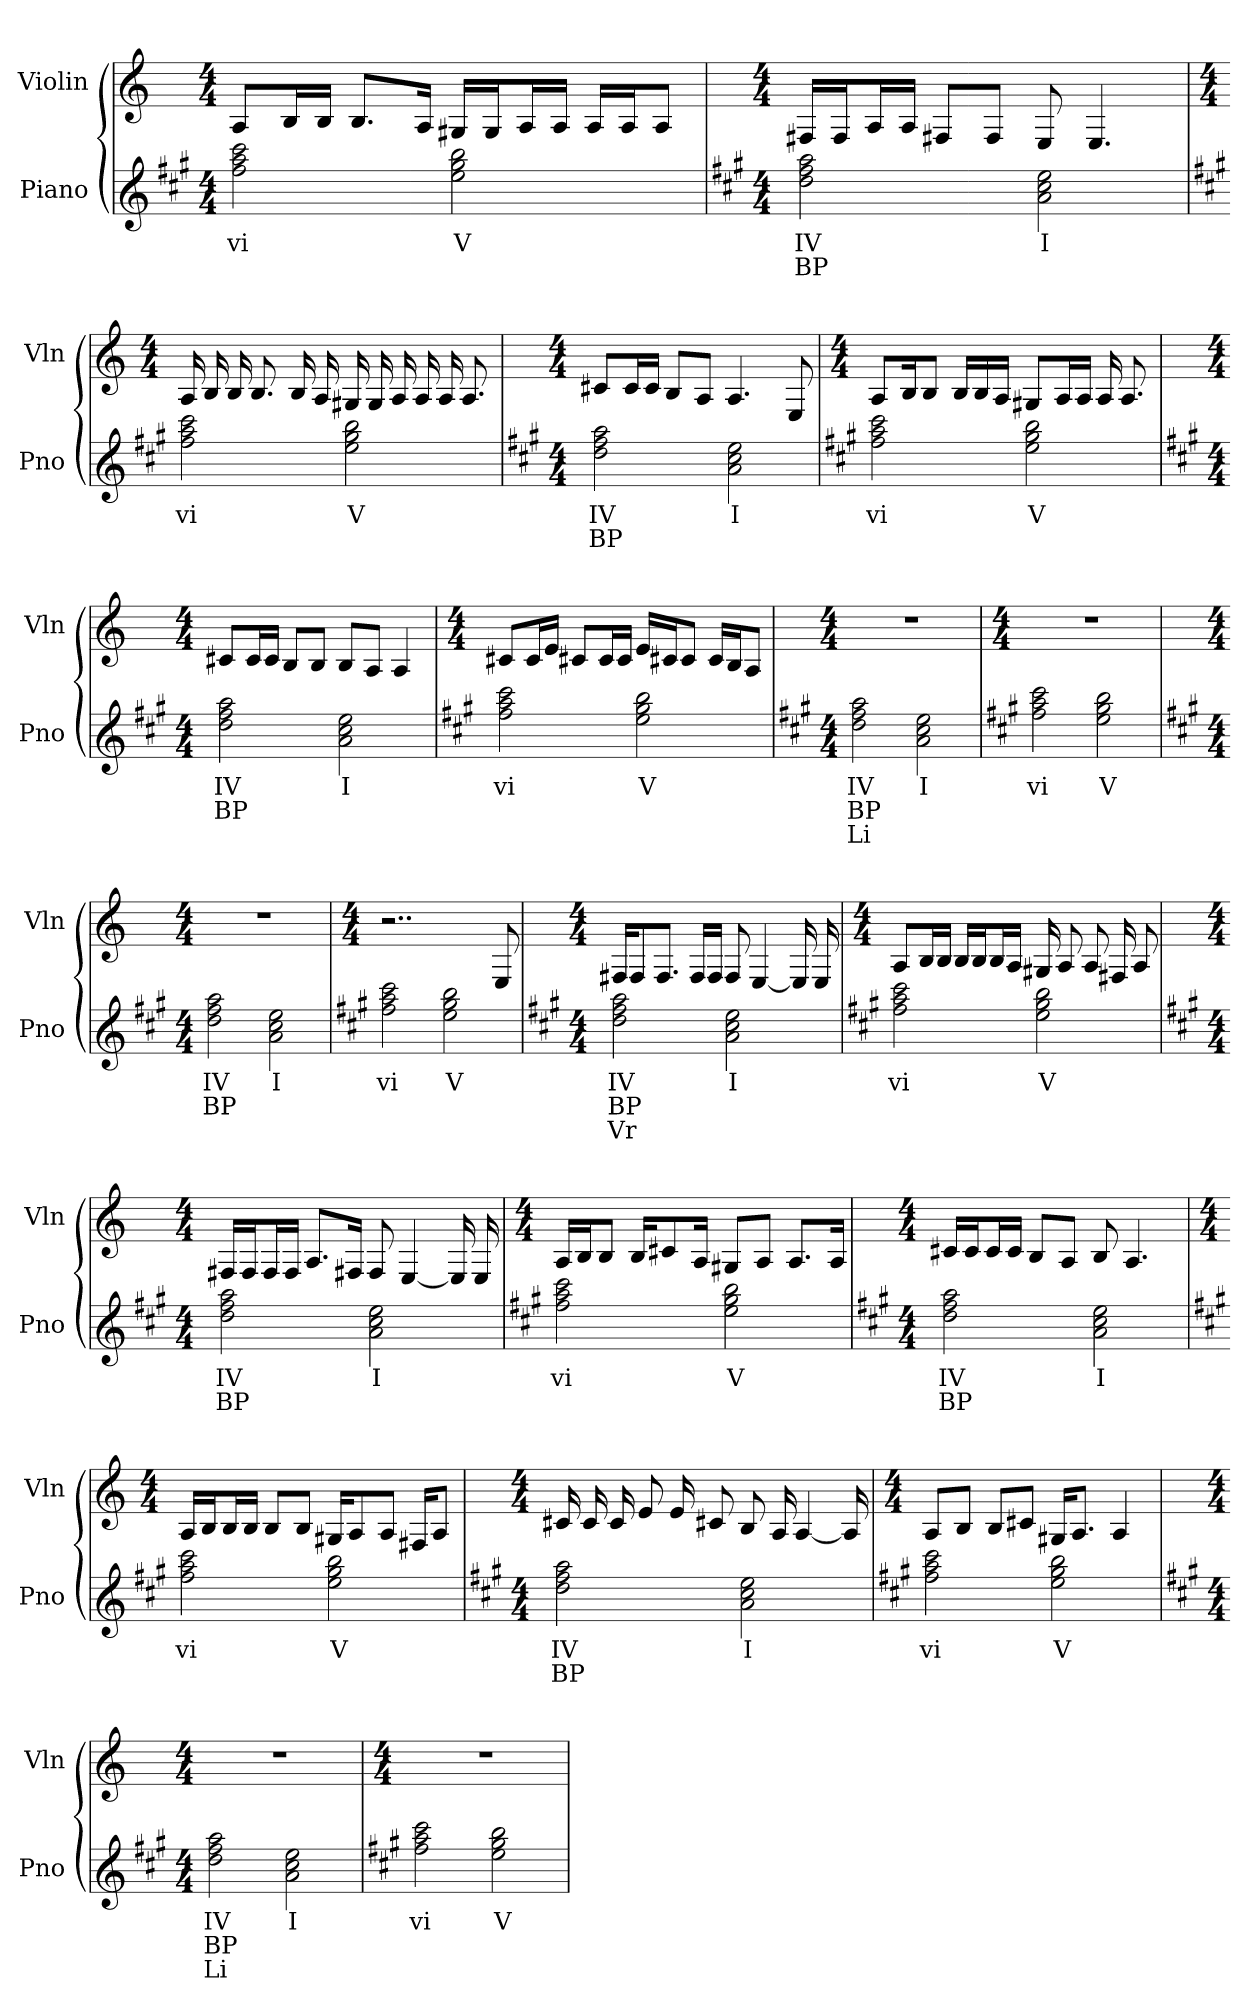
**kern	**text	**text	**text	**kern
*part2	*part2	*part2	*part2	*part1
*staff2	*staff2	*staff2	*staff2	*staff1
*I"Piano	*	*	*	*I"Violin
*I'Pno	*	*	*	*I'Vln
*k[f#c#g#]	*	*	*	*
*A:	*	*	*	*
*M4/4	*	*	*	*M4/4
=	=	=	=	=
2ff# 2aa 2ccc#	vi	.	.	8AL
.	.	.	.	16BL
.	.	.	.	16BJJ
.	.	.	.	8.BL
.	.	.	.	16AJk
2ee 2gg# 2bb	V	.	.	16G#XLL
.	.	.	.	16G#J
.	.	.	.	16AL
.	.	.	.	16AJJ
.	.	.	.	16ALL
.	.	.	.	16AJ
.	.	.	.	8AJ
=	=	=	=	=
*k[f#c#g#]	*	*	*	*
*A:	*	*	*	*
*M4/4	*	*	*	*M4/4
2dd 2ff# 2aa	IV	BP	.	16F#XLL
.	.	.	.	16F#J
.	.	.	.	16AL
.	.	.	.	16AJJ
.	.	.	.	8F#XL
.	.	.	.	8F#J
2a 2cc# 2ee	I	.	.	8E
.	.	.	.	4.E
=	=	=	=	=
*k[f#c#g#]	*	*	*	*
*A:	*	*	*	*
*	*	*	*	*M4/4
2ff# 2aa 2ccc#	vi	.	.	16ALL
.	.	.	.	16BJ
.	.	.	.	16BL
.	.	.	.	8.BJ
.	.	.	.	16BLL
.	.	.	.	16AJJ
2ee 2gg# 2bb	V	.	.	16G#XLL
.	.	.	.	16G#J
.	.	.	.	16AL
.	.	.	.	16AJJ
.	.	.	.	16ALL
.	.	.	.	8.AJ
=	=	=	=	=
*k[f#c#g#]	*	*	*	*
*A:	*	*	*	*
*M4/4	*	*	*	*M4/4
2dd 2ff# 2aa	IV	BP	.	8c#XL
.	.	.	.	16c#L
.	.	.	.	16c#JJ
.	.	.	.	8BL
.	.	.	.	8AJ
2a 2cc# 2ee	I	.	.	4.A
.	.	.	.	8E
=	=	=	=	=
*k[f#c#g#]	*	*	*	*
*A:	*	*	*	*
*	*	*	*	*M4/4
2ff# 2aa 2ccc#	vi	.	.	8AL
.	.	.	.	16BK
.	.	.	.	8BJ
.	.	.	.	16BLL
.	.	.	.	16B
.	.	.	.	16AJJ
2ee 2gg# 2bb	V	.	.	8G#XL
.	.	.	.	16AL
.	.	.	.	16AJJ
.	.	.	.	16ALL
.	.	.	.	8.AJ
=	=	=	=	=
*k[f#c#g#]	*	*	*	*
*A:	*	*	*	*
*M4/4	*	*	*	*M4/4
2dd 2ff# 2aa	IV	BP	.	8c#XL
.	.	.	.	16c#L
.	.	.	.	16c#JJ
.	.	.	.	8BL
.	.	.	.	8BJ
2a 2cc# 2ee	I	.	.	8BL
.	.	.	.	8AJ
.	.	.	.	4A
=	=	=	=	=
*k[f#c#g#]	*	*	*	*
*A:	*	*	*	*
*	*	*	*	*M4/4
2ff# 2aa 2ccc#	vi	.	.	8c#XL
.	.	.	.	16c#L
.	.	.	.	16eJJ
.	.	.	.	8c#XL
.	.	.	.	16c#L
.	.	.	.	16c#JJ
2ee 2gg# 2bb	V	.	.	16eLL
.	.	.	.	16c#XJ
.	.	.	.	8c#J
.	.	.	.	16c#LL
.	.	.	.	16BJ
.	.	.	.	8AJ
=	=	=	=	=
*k[f#c#g#]	*	*	*	*
*A:	*	*	*	*
*M4/4	*	*	*	*M4/4
2dd 2ff# 2aa	IV	BP	Li	1r
2a 2cc# 2ee	I	.	.	.
=	=	=	=	=
*k[f#c#g#]	*	*	*	*
*A:	*	*	*	*
*	*	*	*	*M4/4
2ff# 2aa 2ccc#	vi	.	.	1r
2ee 2gg# 2bb	V	.	.	.
=	=	=	=	=
*k[f#c#g#]	*	*	*	*
*A:	*	*	*	*
*M4/4	*	*	*	*M4/4
2dd 2ff# 2aa	IV	BP	.	1r
2a 2cc# 2ee	I	.	.	.
=	=	=	=	=
*k[f#c#g#]	*	*	*	*
*A:	*	*	*	*
*	*	*	*	*M4/4
2ff# 2aa 2ccc#	vi	.	.	2..r
2ee 2gg# 2bb	V	.	.	.
.	.	.	.	8E
=	=	=	=	=
*k[f#c#g#]	*	*	*	*
*A:	*	*	*	*
*M4/4	*	*	*	*M4/4
2dd 2ff# 2aa	IV	BP	Vr	16F#XKL
.	.	.	.	8F#
.	.	.	.	8.F#J
.	.	.	.	16F#LL
.	.	.	.	16F#JJ
2a 2cc# 2ee	I	.	.	8F#
.	.	.	.	[4E
.	.	.	.	16E]
.	.	.	.	16E
=	=	=	=	=
*k[f#c#g#]	*	*	*	*
*A:	*	*	*	*
*	*	*	*	*M4/4
2ff# 2aa 2ccc#	vi	.	.	8AL
.	.	.	.	16BL
.	.	.	.	16BJJ
.	.	.	.	16BLL
.	.	.	.	16BJ
.	.	.	.	16BL
.	.	.	.	16AJJ
2ee 2gg# 2bb	V	.	.	16G#XLL
.	.	.	.	8A
.	.	.	.	8AJ
.	.	.	.	16F#XKL
.	.	.	.	8AJ
=	=	=	=	=
*k[f#c#g#]	*	*	*	*
*A:	*	*	*	*
*M4/4	*	*	*	*M4/4
2dd 2ff# 2aa	IV	BP	.	16F#XLL
.	.	.	.	16F#J
.	.	.	.	16F#L
.	.	.	.	16F#JJ
.	.	.	.	8.AL
.	.	.	.	16F#XJk
2a 2cc# 2ee	I	.	.	8F#
.	.	.	.	[4E
.	.	.	.	16E]
.	.	.	.	16E
=	=	=	=	=
*k[f#c#g#]	*	*	*	*
*A:	*	*	*	*
*	*	*	*	*M4/4
2ff# 2aa 2ccc#	vi	.	.	16ALL
.	.	.	.	16BJ
.	.	.	.	8BJ
.	.	.	.	16BKL
.	.	.	.	8c#X
.	.	.	.	16AJk
2ee 2gg# 2bb	V	.	.	8G#XL
.	.	.	.	8AJ
.	.	.	.	8.AL
.	.	.	.	16AJk
=	=	=	=	=
*k[f#c#g#]	*	*	*	*
*A:	*	*	*	*
*M4/4	*	*	*	*M4/4
2dd 2ff# 2aa	IV	BP	.	16c#XLL
.	.	.	.	16c#J
.	.	.	.	16c#L
.	.	.	.	16c#JJ
.	.	.	.	8BL
.	.	.	.	8AJ
2a 2cc# 2ee	I	.	.	8B
.	.	.	.	4.A
=	=	=	=	=
*k[f#c#g#]	*	*	*	*
*A:	*	*	*	*
*	*	*	*	*M4/4
2ff# 2aa 2ccc#	vi	.	.	16ALL
.	.	.	.	16BJ
.	.	.	.	16BL
.	.	.	.	16BJJ
.	.	.	.	8BL
.	.	.	.	8BJ
2ee 2gg# 2bb	V	.	.	16G#XKL
.	.	.	.	8A
.	.	.	.	8AJ
.	.	.	.	16F#XKL
.	.	.	.	8AJ
=	=	=	=	=
*k[f#c#g#]	*	*	*	*
*A:	*	*	*	*
*M4/4	*	*	*	*M4/4
2dd 2ff# 2aa	IV	BP	.	16c#XLL
.	.	.	.	16c#J
.	.	.	.	16c#L
.	.	.	.	8eJ
.	.	.	.	16eKL
.	.	.	.	8c#XJ
2a 2cc# 2ee	I	.	.	8BL
.	.	.	.	16AJk
.	.	.	.	[4A
.	.	.	.	16A]
=	=	=	=	=
*k[f#c#g#]	*	*	*	*
*A:	*	*	*	*
*	*	*	*	*M4/4
2ff# 2aa 2ccc#	vi	.	.	8AL
.	.	.	.	8BJ
.	.	.	.	8BL
.	.	.	.	8c#XJ
2ee 2gg# 2bb	V	.	.	16G#XKL
.	.	.	.	8.AJ
.	.	.	.	4A
=	=	=	=	=
*k[f#c#g#]	*	*	*	*
*A:	*	*	*	*
*M4/4	*	*	*	*M4/4
2dd 2ff# 2aa	IV	BP	Li	1r
2a 2cc# 2ee	I	.	.	.
=	=	=	=	=
*k[f#c#g#]	*	*	*	*
*A:	*	*	*	*
*	*	*	*	*M4/4
2ff# 2aa 2ccc#	vi	.	.	1r
2ee 2gg# 2bb	V	.	.	.
=	=	=	=	=
*-	*-	*-	*-	*-
